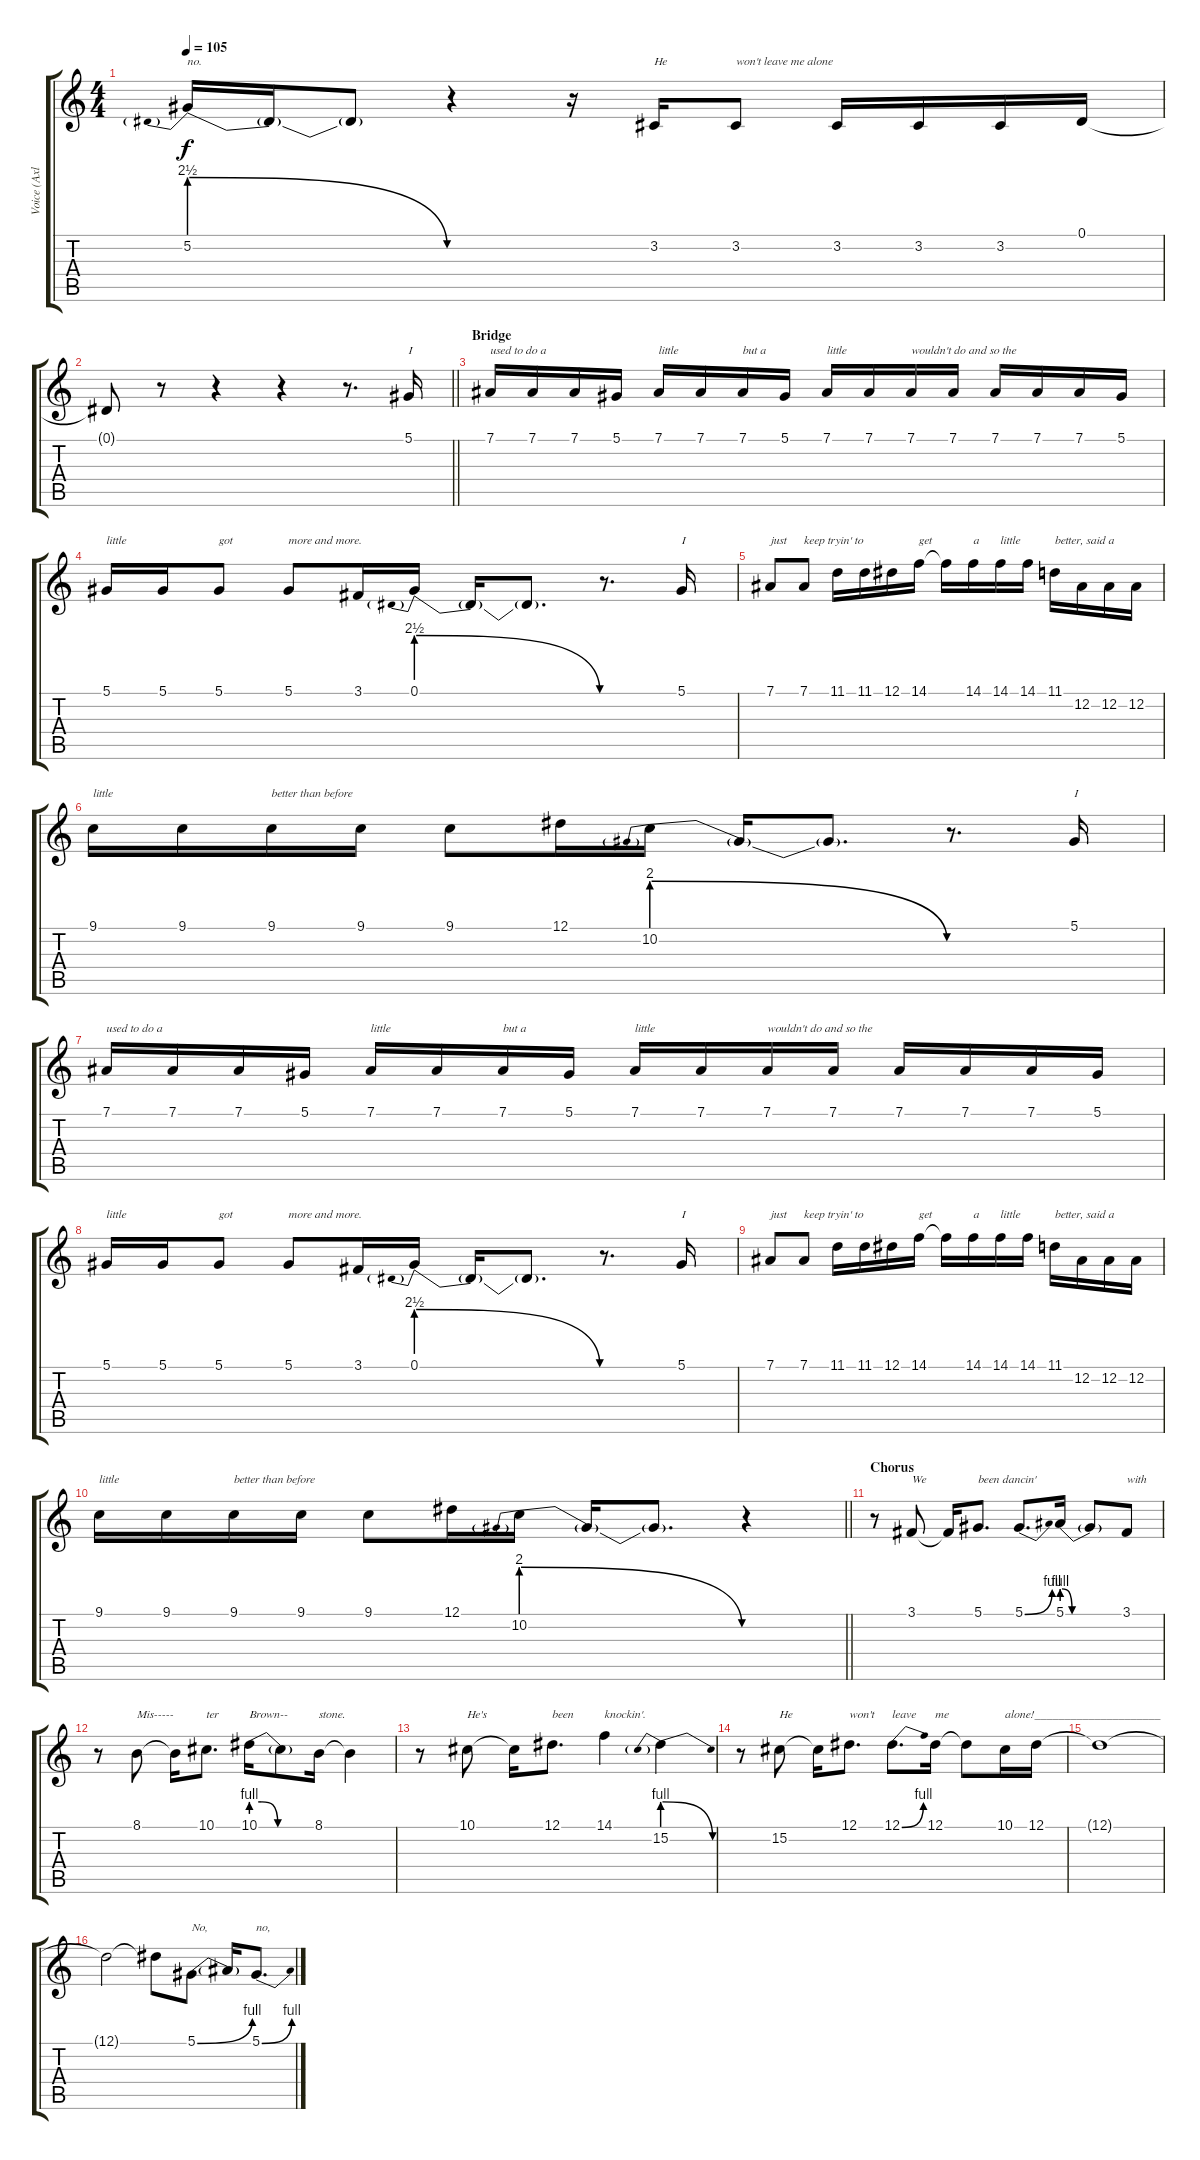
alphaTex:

\track ("Voice (Axl)" "Voice (Axl") {instrument lead2sawtooth}
\staff {score tabs}
\tuning (Eb4 Bb3 Gb3 Db3 Ab2 Eb2) {hide}
\ts (4 4)
\tempo 105
\clef g2
\ks c
5.2{be (prebendrelease 0 10 60 0)}.16{txt "no." dy f} 5.2{t}.16 5.2{t}.8 r.4 r.16 3.2.16{txt "He"} 3.2.8{txt "won't leave me alone"} 3.2.16 3.2.16 3.2.16 0.1.16 |
\barLineRight lightlight
0.1{t}.8 r.8 r.4 r.4 r.8{d} 5.1.16{txt "I"} |
\section ("" "Bridge")
7.1.16{txt "used to do a"} 7.1.16 7.1.16 5.1.16 7.1.16{txt "little"} 7.1.16 7.1.16{txt "but a"} 5.1.16 7.1.16{txt "little"} 7.1.16 7.1.16{txt "wouldn't do and so the"} 7.1.16 7.1.16 7.1.16 7.1.16 5.1.16 |
5.1.16{txt "little"} 5.1.16 5.1.8{txt "got"} 5.1.8{txt "more and more."} 3.1.16 0.1{be (prebendrelease 0 10 60 0)}.16 0.1{t}.16 0.1{t}.8{d} r.8{d} 5.1.16{txt "I"} |
7.1.8{txt "just"} 7.1.8{txt "keep tryin' to"} 11.1.16 11.1.16 12.1.16 14.1.16{txt "get"} 14.1{t}.16 14.1.16{txt "a"} 14.1.16{txt "little"} 14.1.16 11.1.16{txt "better, said a"} 12.2.16 12.2.16 12.2.16 |
9.1.16{txt "little"} 9.1.16 9.1.16{txt "better than before"} 9.1.16 9.1.8 12.1.16 10.2{be (prebendrelease 0 8 60 0)}.16 10.2{t}.16 10.2{t}.8{d} r.8{d} 5.1.16{txt "I"} |
7.1.16{txt "used to do a"} 7.1.16 7.1.16 5.1.16 7.1.16{txt "little"} 7.1.16 7.1.16{txt "but a"} 5.1.16 7.1.16{txt "little"} 7.1.16 7.1.16{txt "wouldn't do and so the"} 7.1.16 7.1.16 7.1.16 7.1.16 5.1.16 |
5.1.16{txt "little"} 5.1.16 5.1.8{txt "got"} 5.1.8{txt "more and more."} 3.1.16 0.1{be (prebendrelease 0 10 60 0)}.16 0.1{t}.16 0.1{t}.8{d} r.8{d} 5.1.16{txt "I"} |
7.1.8{txt "just"} 7.1.8{txt "keep tryin' to"} 11.1.16 11.1.16 12.1.16 14.1.16{txt "get"} 14.1{t}.16 14.1.16{txt "a"} 14.1.16{txt "little"} 14.1.16 11.1.16{txt "better, said a"} 12.2.16 12.2.16 12.2.16 |
\barLineRight lightlight
9.1.16{txt "little"} 9.1.16 9.1.16{txt "better than before"} 9.1.16 9.1.8 12.1.16 10.2{be (prebendrelease 0 8 60 0)}.16 10.2{t}.16 10.2{t}.8{d} r.4 |
\section ("" "Chorus")
r.8 3.1.8{txt "We"} 3.1{t}.16 5.1.8{d txt "been dancin'"} 5.1{be (bend 0 0 60 4)}.8{d} 5.1{be (custom 0 4 10 0 15 0 40 0 60 0)}.16 5.1{t}.8 3.1.8{txt "with"} |
r.8 8.1.8{txt "Mis-----"} 8.1{t}.16 10.1.8{d txt "ter"} 10.1{be (custom 0 4 10 4 25 0 30 0 40 0 60 0)}.16{txt "Brown--"} 10.1{t}.8 8.1.16{txt "stone."} 8.1{t}.4 |
r.8 10.1.8{txt "He's"} 10.1{t}.16 12.1.8{d txt "been"} 14.1.4{txt "knockin'."} 15.2{be (prebendrelease 0 4 60 0)}.4 |
r.8 15.2.8{txt "He"} 15.2{t}.16 12.1.8{d txt "won't"} 12.1{be (bend 0 0 60 4)}.8{d txt "leave"} 12.1.16{txt "me"} 12.1{t}.8 10.1.16{txt "alone!_____________________"} 12.1.16 |
12.1{t}.1 |
12.1{t}.2 12.1{t}.8 5.1{be (bend 0 0 60 4)}.8{txt "No,"} 5.1{t}.16 5.1{be (bend 0 0 60 4)}.8{d txt "no,"}
